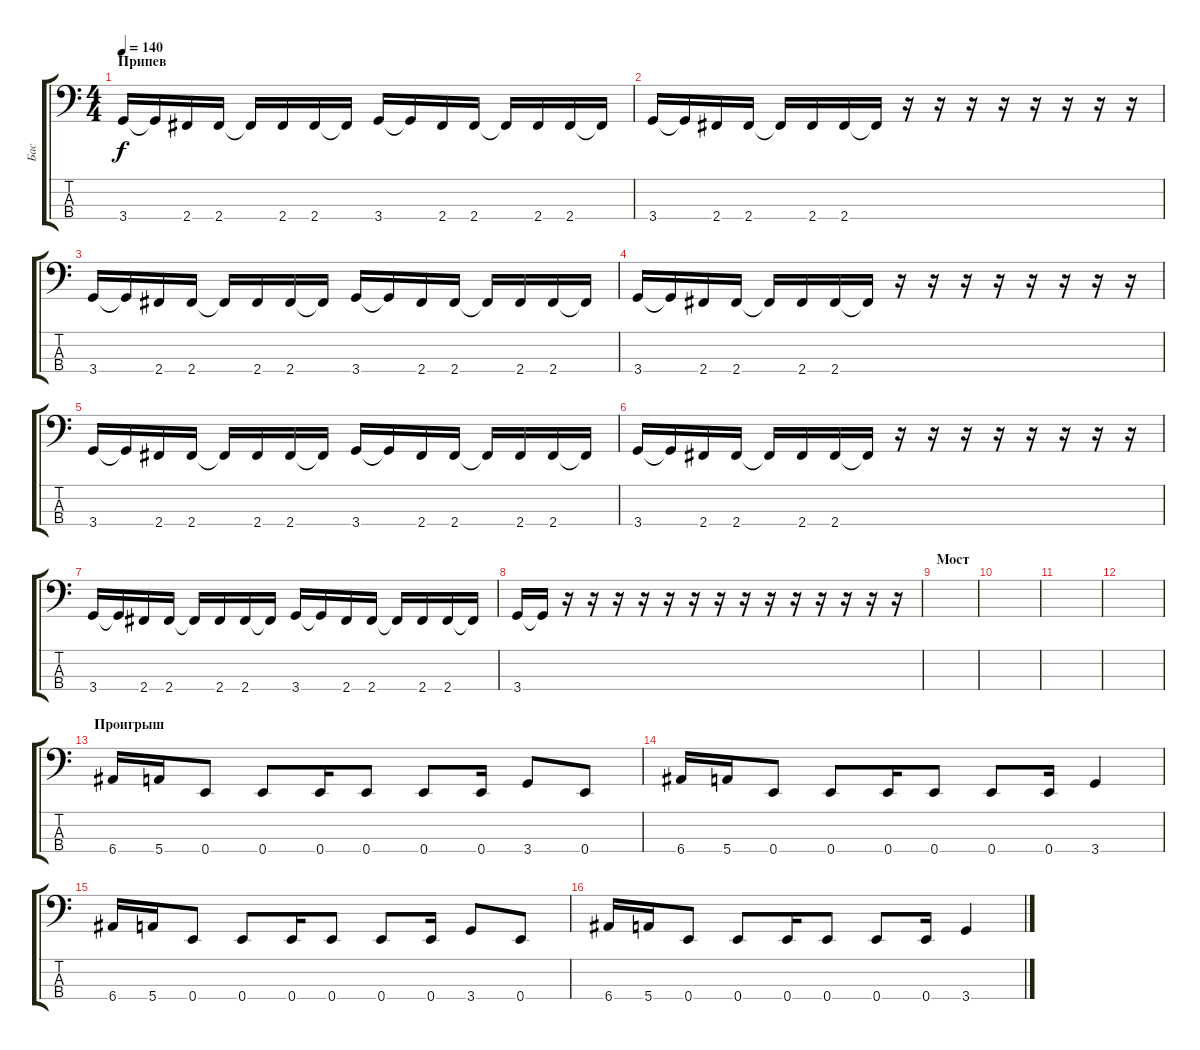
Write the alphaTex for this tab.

\track ("Бас" "Бас") {instrument electricbassfinger}
\staff {score tabs}
\tuning (G2 D2 A1 E1) {hide}
\ts (4 4)
\section ("" "Припев")
\tempo 140
\clef f4
\ks c
3.4.16{dy f} 3.4{t}.16 2.4.16 2.4.16 2.4{t}.16 2.4.16 2.4.16 2.4{t}.16 3.4.16 3.4{t}.16 2.4.16 2.4.16 2.4{t}.16 2.4.16 2.4.16 2.4{t}.16 |
3.4.16 3.4{t}.16 2.4.16 2.4.16 2.4{t}.16 2.4.16 2.4.16 2.4{t}.16 r.16 r.16 r.16 r.16 r.16 r.16 r.16 r.16 |
3.4.16 3.4{t}.16 2.4.16 2.4.16 2.4{t}.16 2.4.16 2.4.16 2.4{t}.16 3.4.16 3.4{t}.16 2.4.16 2.4.16 2.4{t}.16 2.4.16 2.4.16 2.4{t}.16 |
3.4.16 3.4{t}.16 2.4.16 2.4.16 2.4{t}.16 2.4.16 2.4.16 2.4{t}.16 r.16 r.16 r.16 r.16 r.16 r.16 r.16 r.16 |
3.4.16 3.4{t}.16 2.4.16 2.4.16 2.4{t}.16 2.4.16 2.4.16 2.4{t}.16 3.4.16 3.4{t}.16 2.4.16 2.4.16 2.4{t}.16 2.4.16 2.4.16 2.4{t}.16 |
3.4.16 3.4{t}.16 2.4.16 2.4.16 2.4{t}.16 2.4.16 2.4.16 2.4{t}.16 r.16 r.16 r.16 r.16 r.16 r.16 r.16 r.16 |
3.4.16 3.4{t}.16 2.4.16 2.4.16 2.4{t}.16 2.4.16 2.4.16 2.4{t}.16 3.4.16 3.4{t}.16 2.4.16 2.4.16 2.4{t}.16 2.4.16 2.4.16 2.4{t}.16 |
3.4.16 3.4{t}.16 r.16 r.16 r.16 r.16 r.16 r.16 r.16 r.16 r.16 r.16 r.16 r.16 r.16 r.16 |
\section ("" "Мост")
|
|
|
|
\section ("" "Проигрыш")
6.4.16 5.4.16 0.4.8 0.4.8 0.4.16 0.4.8 0.4.8 0.4.16 3.4.8 0.4.8 |
6.4.16 5.4.16 0.4.8 0.4.8 0.4.16 0.4.8 0.4.8 0.4.16 3.4.4 |
6.4.16 5.4.16 0.4.8 0.4.8 0.4.16 0.4.8 0.4.8 0.4.16 3.4.8 0.4.8 |
6.4.16 5.4.16 0.4.8 0.4.8 0.4.16 0.4.8 0.4.8 0.4.16 3.4.4
